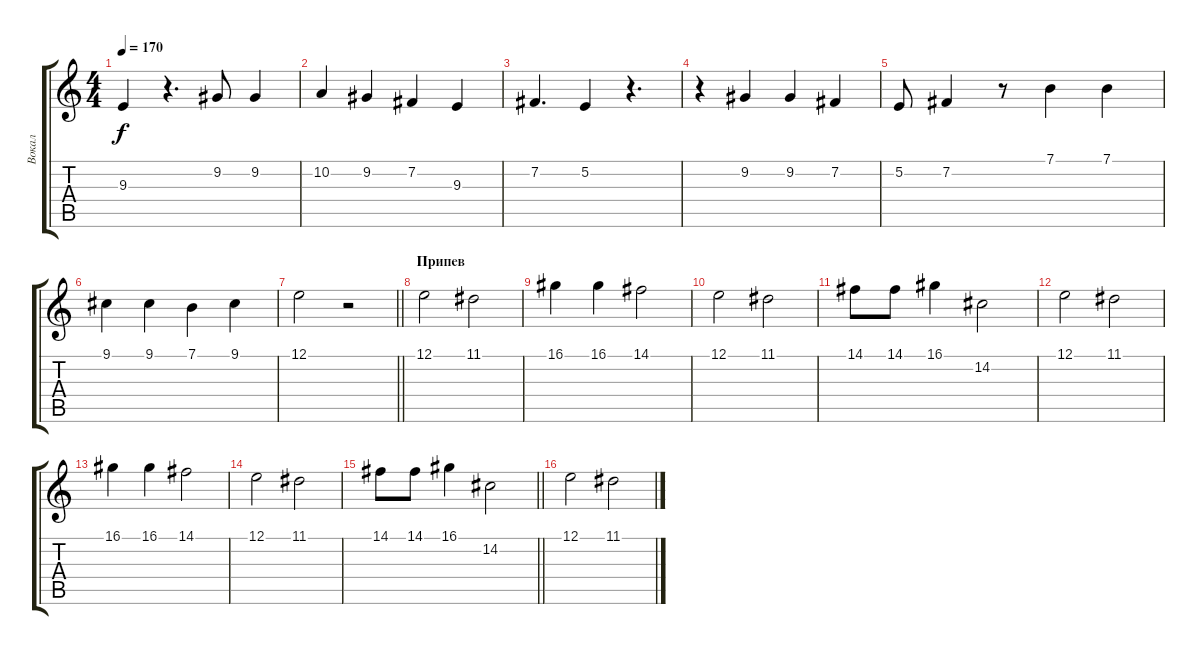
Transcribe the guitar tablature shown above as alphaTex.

\track ("Вокал" "Вокал") {instrument flute}
\staff {score tabs}
\tuning (E4 B3 G3 D3 A2 E2) {hide}
\ts (4 4)
\tempo 170
\clef g2
\ks c
9.3.4{dy f} r.4{d} 9.2.8 9.2.4 |
10.2.4 9.2.4 7.2.4 9.3.4 |
7.2.4{d} 5.2.4 r.4{d} |
r.4 9.2.4 9.2.4 7.2.4 |
5.2.8 7.2.4 r.8 7.1.4 7.1.4 |
9.1.4 9.1.4 7.1.4 9.1.4 |
\barLineRight lightlight
12.1.2 r.2 |
\section ("" "Припев")
12.1.2 11.1.2 |
16.1.4 16.1.4 14.1.2 |
12.1.2 11.1.2 |
14.1.8 14.1.8 16.1.4 14.2.2 |
12.1.2 11.1.2 |
16.1.4 16.1.4 14.1.2 |
12.1.2 11.1.2 |
\barLineRight lightlight
14.1.8 14.1.8 16.1.4 14.2.2 |
\section ("" " ")
12.1.2 11.1.2
